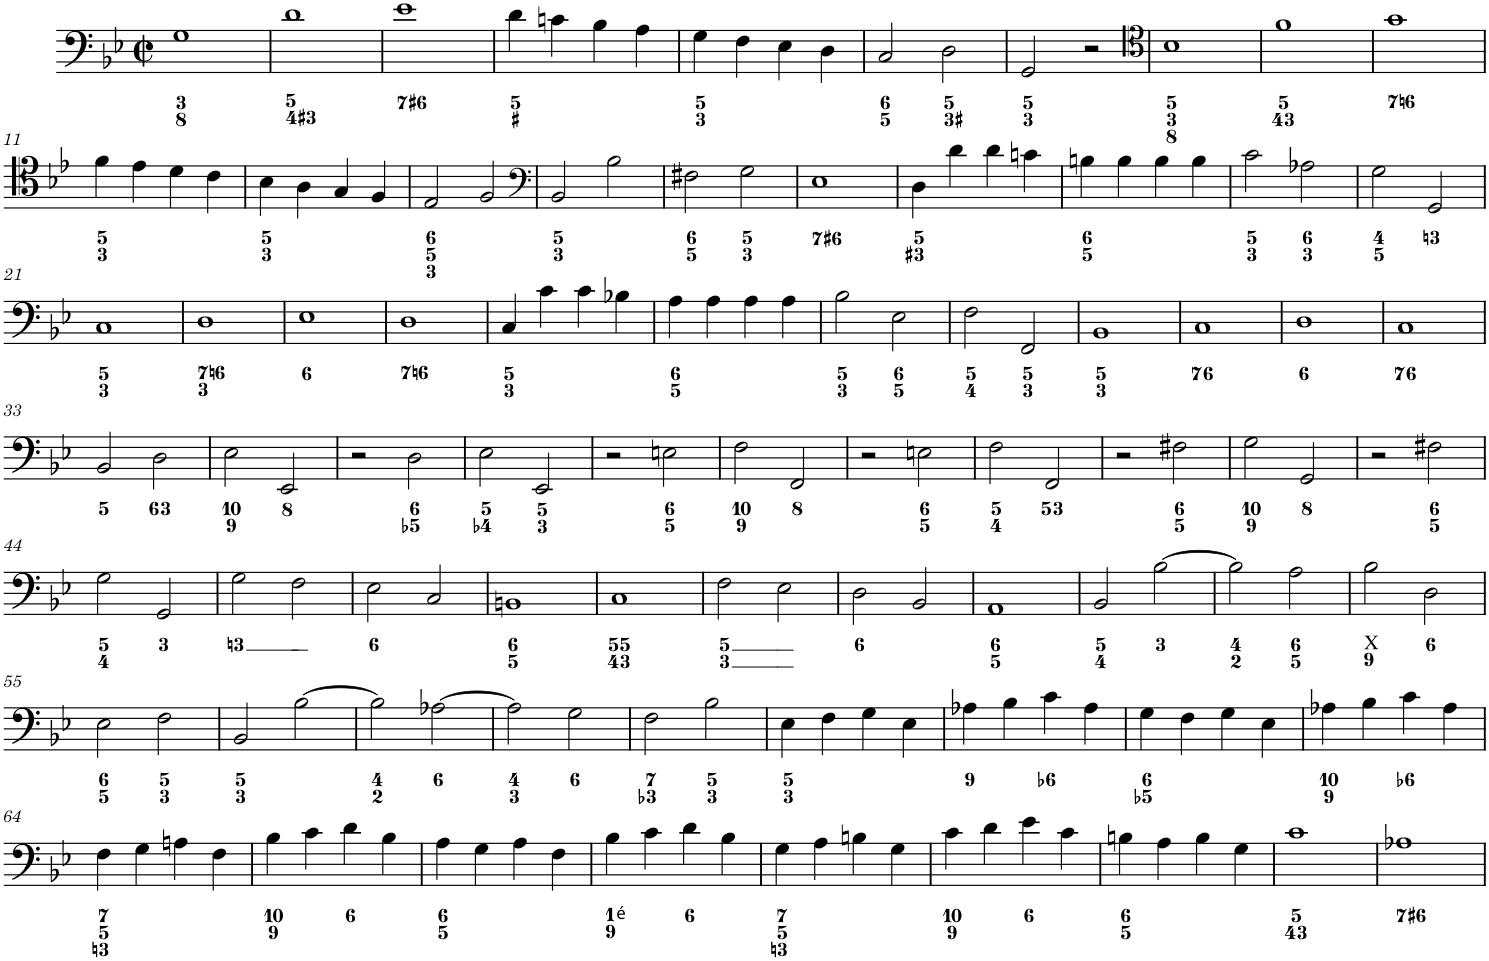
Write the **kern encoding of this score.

**kern
*part1
*staff1
*I"Voice
*I'V
*clefF4
*k[b-e-]
*M2/2
*met(c|)
=1
1G
=2
1d
=3
1e-
=4
4d\
4cn\
4B-\
4A\
=5
4G\
4F\
4E-\
4D\
=6
2C/
2D\
=7
2GG/
2r
=8
*clefC4
1B-
=9
1f
=10
1g
!!LO:LB:g=z
=11
4f\
4e-\
4d\
4c\
=12
4B-\
4A\
4G/
4F/
=13
2E-/
2F/
=14
*clefF4
2BB-/
2B-\
=15
2F#X\
2G\
=16
1E-
=17
4D\
4d\
4d\
4cn\
=18
4Bn\
4B\
4B\
4B\
=19
2c\
2A-X\
=20
2G\
2GG/
!!LO:LB:g=z
=21
1C
=22
1D
=23
1E-
=24
1D
=25
4C/
4c\
4c\
4B-X\
=26
4A\
4A\
4A\
4A\
=27
2B-\
2E-\
=28
2F\
2FF/
=29
1BB-
=30
1C
=31
1D
=32
1C
!!LO:LB:g=z
=33
2BB-/
2D\
=34
2E-\
2EE-/
=35
2r
2D\
=36
2E-\
2EE-/
=37
2r
2En\
=38
2F\
2FF/
=39
2r
2En\
=40
2F\
2FF/
=41
2r
2F#X\
=42
2G\
2GG/
=43
2r
2F#X\
!!LO:LB:g=z
=44
2G\
2GG/
=45
2G\
2F\
=46
2E-\
2C/
=47
1BBn
=48
1C
=49
2F\
2E-\
=50
2D\
2BB-/
=51
1AA
=52
2BB-/
[>2B-\
=53
2B-\]
2A\
=54
2B-\
2D\
!!LO:LB:g=z
=55
2E-\
2F\
=56
2BB-/
[>2B-\
=57
2B-\]
[>2A-X\
=58
2A-\]
2G\
=59
2F\
2B-\
=60
4E-\
4F\
4G\
4E-\
=61
4A-X\
4B-\
4c\
4A-\
=62
4G\
4F\
4G\
4E-\
=63
4A-X\
4B-\
4c\
4A-\
!!LO:LB:g=z
=64
4F\
4G\
4An\
4F\
=65
4B-\
4c\
4d\
4B-\
=66
4A\
4G\
4A\
4F\
=67
4B-\
4c\
4d\
4B-\
=68
4G\
4A\
4Bn\
4G\
=69
4c\
4d\
4e-\
4c\
=70
4Bn\
4A\
4B\
4G\
=71
1c
=72
1A-X
=
*-
